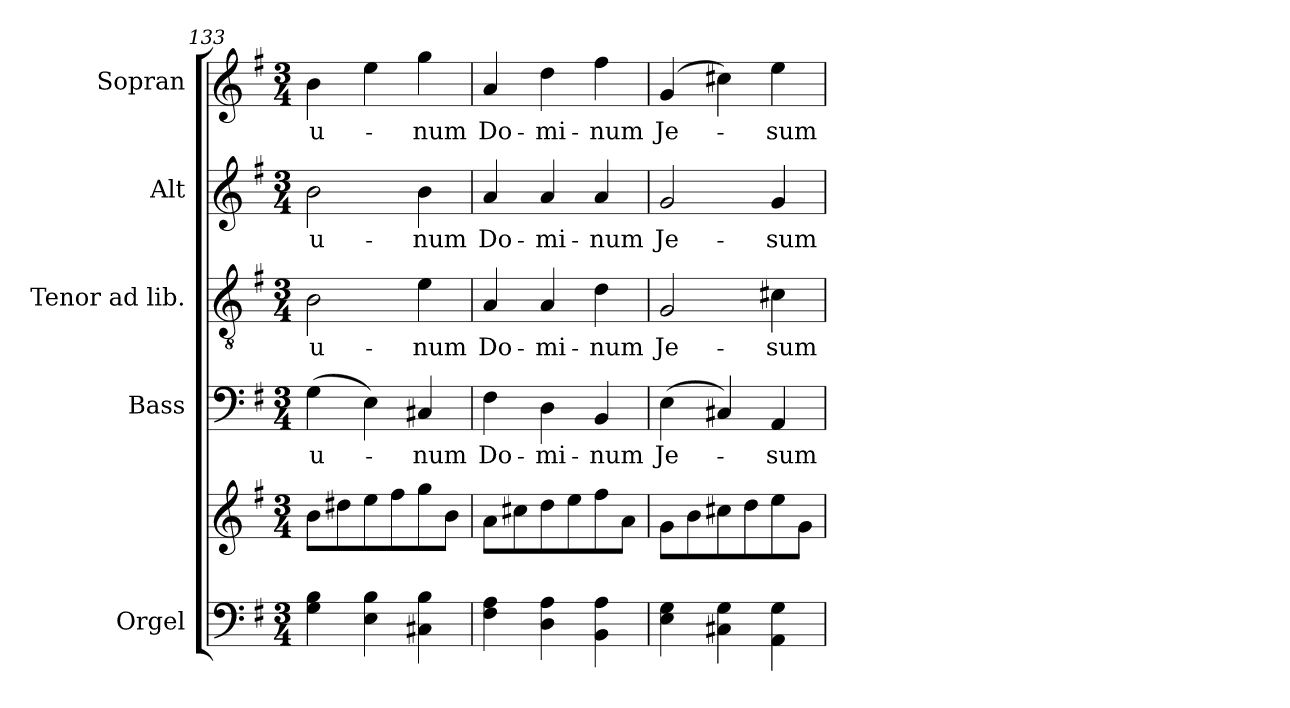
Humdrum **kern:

**kern	**kern	**kern	**text	**kern	**text	**kern	**text	**kern	**text
*part5	*part5	*part4	*part4	*part3	*part3	*part2	*part2	*part1	*part1
*staff6	*staff5	*staff4	*staff4	*staff3	*staff3	*staff2	*staff2	*staff1	*staff1
*I"Orgel	*	*I"Bass	*	*I"Tenor ad lib.	*	*I"Alt	*	*I"Sopran	*
*I'Org.	*	*I'B.	*	*I'T.	*	*I'A.	*	*I'S.	*
*clefF4	*clefG2	*clefF4	*	*clefGv2	*	*clefG2	*	*clefG2	*
*k[f#]	*k[f#]	*k[f#]	*	*k[f#]	*	*k[f#]	*	*k[f#]	*
*G:	*G:	*G:	*	*G:	*	*G:	*	*G:	*
*M3/4	*M3/4	*M3/4	*	*M3/4	*	*M3/4	*	*M3/4	*
=133	=133	=133	=133	=133	=133	=133	=133	=133	=133
!	!	!	!LO:LY:b	!	!LO:LY:b	!	!LO:LY:b	!	!LO:LY:b
4G\ 4B\	8b\L	(>4G\	u-	2B\	u-	2b\	u-	4b\	u-
.	8dd#X\	.	.	.	.	.	.	.	.
4E\ 4B\	8ee\	4E\)	.	.	.	.	.	4ee\	.
.	8ff#\	.	.	.	.	.	.	.	.
!	!	!	!LO:LY:b	!	!LO:LY:b	!	!LO:LY:b	!	!LO:LY:b
4C#X\ 4B\	8gg\	4C#X/	-num	4e\	-num	4b\	-num	4gg\	-num
.	8b\J	.	.	.	.	.	.	.	.
=134	=134	=134	=134	=134	=134	=134	=134	=134	=134
!	!	!	!LO:LY:b	!	!LO:LY:b	!	!LO:LY:b	!	!LO:LY:b
4F#\ 4A\	8a\L	4F#\	Do-	4A/	Do-	4a/	Do-	4a/	Do-
.	8cc#X\	.	.	.	.	.	.	.	.
!	!	!	!LO:LY:b	!	!LO:LY:b	!	!LO:LY:b	!	!LO:LY:b
4D\ 4A\	8dd\	4D\	-mi-	4A/	-mi-	4a/	-mi-	4dd\	-mi-
.	8ee\	.	.	.	.	.	.	.	.
!	!	!	!LO:LY:b	!	!LO:LY:b	!	!LO:LY:b	!	!LO:LY:b
4BB\ 4A\	8ff#\	4BB/	-num	4d\	-num	4a/	-num	4ff#\	-num
.	8a\J	.	.	.	.	.	.	.	.
=135	=135	=135	=135	=135	=135	=135	=135	=135	=135
!	!	!	!LO:LY:b	!	!LO:LY:b	!	!LO:LY:b	!	!LO:LY:b
4E\ 4G\	8g\L	(>4E\	Je-	2G/	Je-	2g/	Je-	(4g/	Je-
.	8b\	.	.	.	.	.	.	.	.
4C#X\ 4G\	8cc#X\	4C#X/)	.	.	.	.	.	4cc#X\)	.
.	8dd\	.	.	.	.	.	.	.	.
!	!	!	!LO:LY:b	!	!LO:LY:b	!	!LO:LY:b	!	!LO:LY:b
4AA\ 4G\	8ee\	4AA/	-sum	4c#X\	-sum	4g/	-sum	4ee\	-sum
.	8g\J	.	.	.	.	.	.	.	.
=	=	=	=	=	=	=	=	=	=
*-	*-	*-	*-	*-	*-	*-	*-	*-	*-
